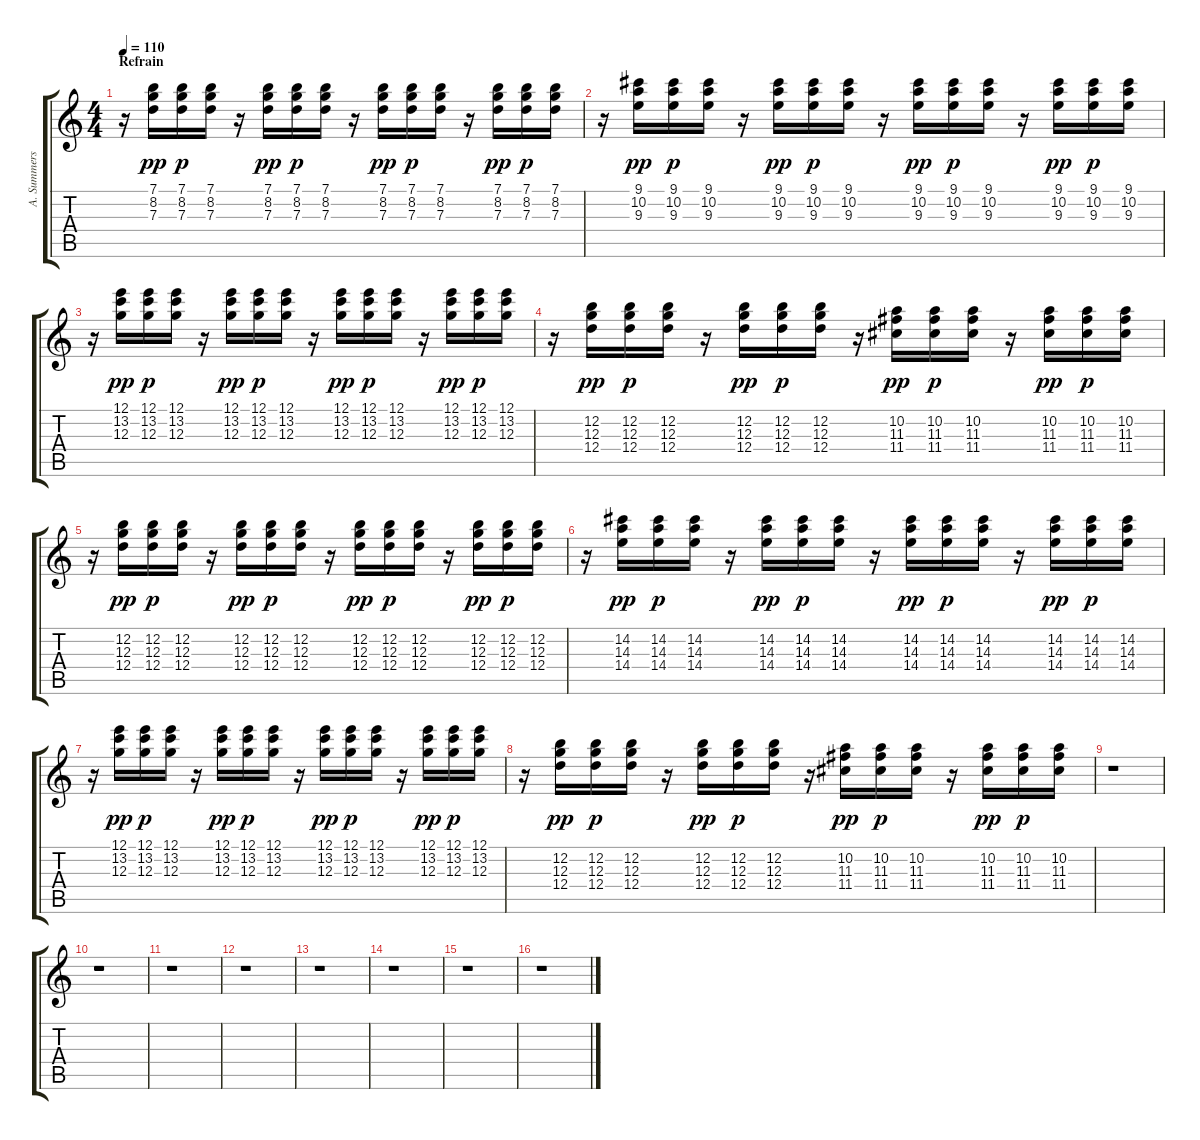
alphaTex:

\track ("A. Summers" "A. Summers") {instrument electricguitarjazz}
\staff {score tabs}
\tuning (E4 B3 G3 D3 A2 E2) {hide}
\ts (4 4)
\section ("" "Refrain")
\tempo 110
\clef g2
\ks c
r.16{dy p} (7.1 8.2 7.3).16{dy pp} (7.1 8.2 7.3).16{dy p} (7.1 8.2 7.3).16 r.16 (7.1 8.2 7.3).16{dy pp} (7.1 8.2 7.3).16{dy p} (7.1 8.2 7.3).16 r.16 (7.1 8.2 7.3).16{dy pp} (7.1 8.2 7.3).16{dy p} (7.1 8.2 7.3).16 r.16 (7.1 8.2 7.3).16{dy pp} (7.1 8.2 7.3).16{dy p} (7.1 8.2 7.3).16 |
r.16 (9.1 10.2 9.3).16{dy pp} (9.1 10.2 9.3).16{dy p} (9.1 10.2 9.3).16 r.16 (9.1 10.2 9.3).16{dy pp} (9.1 10.2 9.3).16{dy p} (9.1 10.2 9.3).16 r.16 (9.1 10.2 9.3).16{dy pp} (9.1 10.2 9.3).16{dy p} (9.1 10.2 9.3).16 r.16 (9.1 10.2 9.3).16{dy pp} (9.1 10.2 9.3).16{dy p} (9.1 10.2 9.3).16 |
r.16 (12.1 13.2 12.3).16{dy pp} (12.1 13.2 12.3).16{dy p} (12.1 13.2 12.3).16 r.16 (12.1 13.2 12.3).16{dy pp} (12.1 13.2 12.3).16{dy p} (12.1 13.2 12.3).16 r.16 (12.1 13.2 12.3).16{dy pp} (12.1 13.2 12.3).16{dy p} (12.1 13.2 12.3).16 r.16 (12.1 13.2 12.3).16{dy pp} (12.1 13.2 12.3).16{dy p} (12.1 13.2 12.3).16 |
r.16 (12.2 12.3 12.4).16{dy pp} (12.2 12.3 12.4).16{dy p} (12.2 12.3 12.4).16 r.16 (12.2 12.3 12.4).16{dy pp} (12.2 12.3 12.4).16{dy p} (12.2 12.3 12.4).16 r.16 (10.2 11.3 11.4).16{dy pp} (10.2 11.3 11.4).16{dy p} (10.2 11.3 11.4).16 r.16 (10.2 11.3 11.4).16{dy pp} (10.2 11.3 11.4).16{dy p} (10.2 11.3 11.4).16 |
r.16 (12.2 12.3 12.4).16{dy pp} (12.2 12.3 12.4).16{dy p} (12.2 12.3 12.4).16 r.16 (12.2 12.3 12.4).16{dy pp} (12.2 12.3 12.4).16{dy p} (12.2 12.3 12.4).16 r.16 (12.2 12.3 12.4).16{dy pp} (12.2 12.3 12.4).16{dy p} (12.2 12.3 12.4).16 r.16 (12.2 12.3 12.4).16{dy pp} (12.2 12.3 12.4).16{dy p} (12.2 12.3 12.4).16 |
r.16 (14.2 14.3 14.4).16{dy pp} (14.2 14.3 14.4).16{dy p} (14.2 14.3 14.4).16 r.16 (14.2 14.3 14.4).16{dy pp} (14.2 14.3 14.4).16{dy p} (14.2 14.3 14.4).16 r.16 (14.2 14.3 14.4).16{dy pp} (14.2 14.3 14.4).16{dy p} (14.2 14.3 14.4).16 r.16 (14.2 14.3 14.4).16{dy pp} (14.2 14.3 14.4).16{dy p} (14.2 14.3 14.4).16 |
r.16 (12.1 13.2 12.3).16{dy pp} (12.1 13.2 12.3).16{dy p} (12.1 13.2 12.3).16 r.16 (12.1 13.2 12.3).16{dy pp} (12.1 13.2 12.3).16{dy p} (12.1 13.2 12.3).16 r.16 (12.1 13.2 12.3).16{dy pp} (12.1 13.2 12.3).16{dy p} (12.1 13.2 12.3).16 r.16 (12.1 13.2 12.3).16{dy pp} (12.1 13.2 12.3).16{dy p} (12.1 13.2 12.3).16 |
r.16 (12.2 12.3 12.4).16{dy pp} (12.2 12.3 12.4).16{dy p} (12.2 12.3 12.4).16 r.16 (12.2 12.3 12.4).16{dy pp} (12.2 12.3 12.4).16{dy p} (12.2 12.3 12.4).16 r.16 (10.2 11.3 11.4).16{dy pp} (10.2 11.3 11.4).16{dy p} (10.2 11.3 11.4).16 r.16 (10.2 11.3 11.4).16{dy pp} (10.2 11.3 11.4).16{dy p} (10.2 11.3 11.4).16 |
r.1 |
r.1 |
r.1 |
r.1 |
r.1 |
r.1 |
r.1 |
r.1
